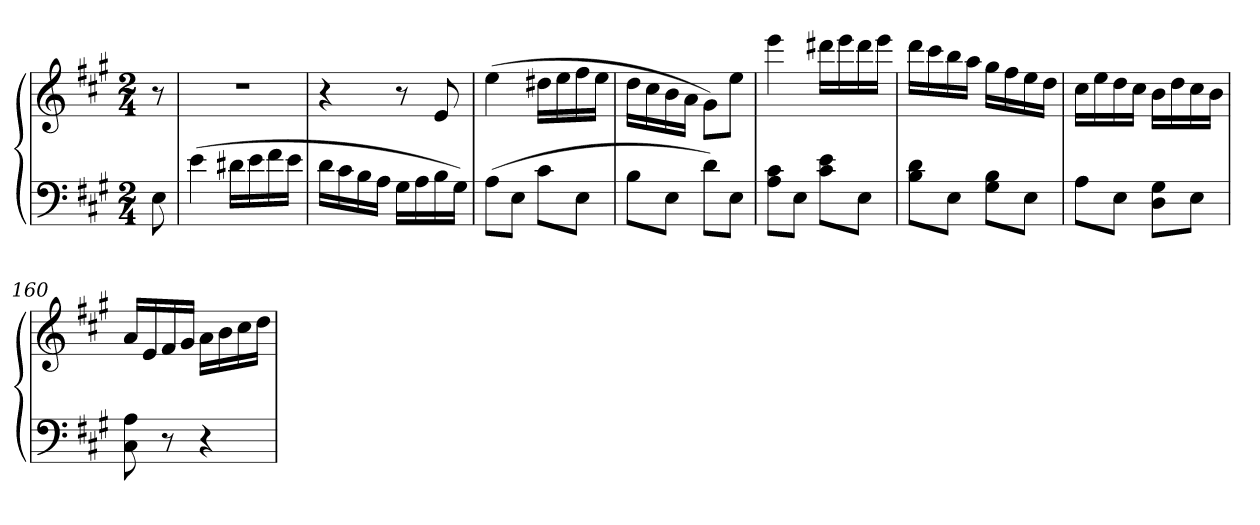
**kern	**kern
*part1	*part1
*staff2	*staff1
*clefF4	*clefG2
*k[f#c#g#]	*k[f#c#g#]
*A:	*A:
*M2/4	*M2/4
=	=
8E	8r
=153	=153
(4e	2r
16d#XLL	.
16e	.
16f#	.
16eJJ	.
=154	=154
16dLL	4r
16c#	.
16B	.
16AJJ	.
16G#LL	8r
16A	.
16B	8e
16G#JJ)	.
=155	=155
(8AL	(4ee
8EJ	.
8c#L	16dd#XLL
.	16ee
8EJ	16ff#
.	16eeJJ
=156	=156
8BL	16ddLL
.	16cc#
8EJ	16b
.	16aJJ
8dL)	8g#L)
8EJ	8eeJ
=157	=157
8A 8c#L	4eee
8EJ	.
8c# 8eL	16ddd#XLL
.	16eee
8EJ	16ddd#
.	16eeeJJ
=158	=158
8B 8dL	16dddLL
.	16ccc#
8EJ	16bb
.	16aaJJ
8G# 8BL	16gg#LL
.	16ff#
8EJ	16ee
.	16ddJJ
=159	=159
8AL	16cc#LL
.	16ee
8EJ	16dd
.	16cc#JJ
8D 8G#L	16bLL
.	16dd
8EJ	16cc#
.	16bJJ
=160	=160
8C# 8A	16aLL
.	16e
8r	16f#
.	16g#JJ
4r	16aLL
.	16b
.	16cc#
.	16ddJJ
=	=
*-	*-
